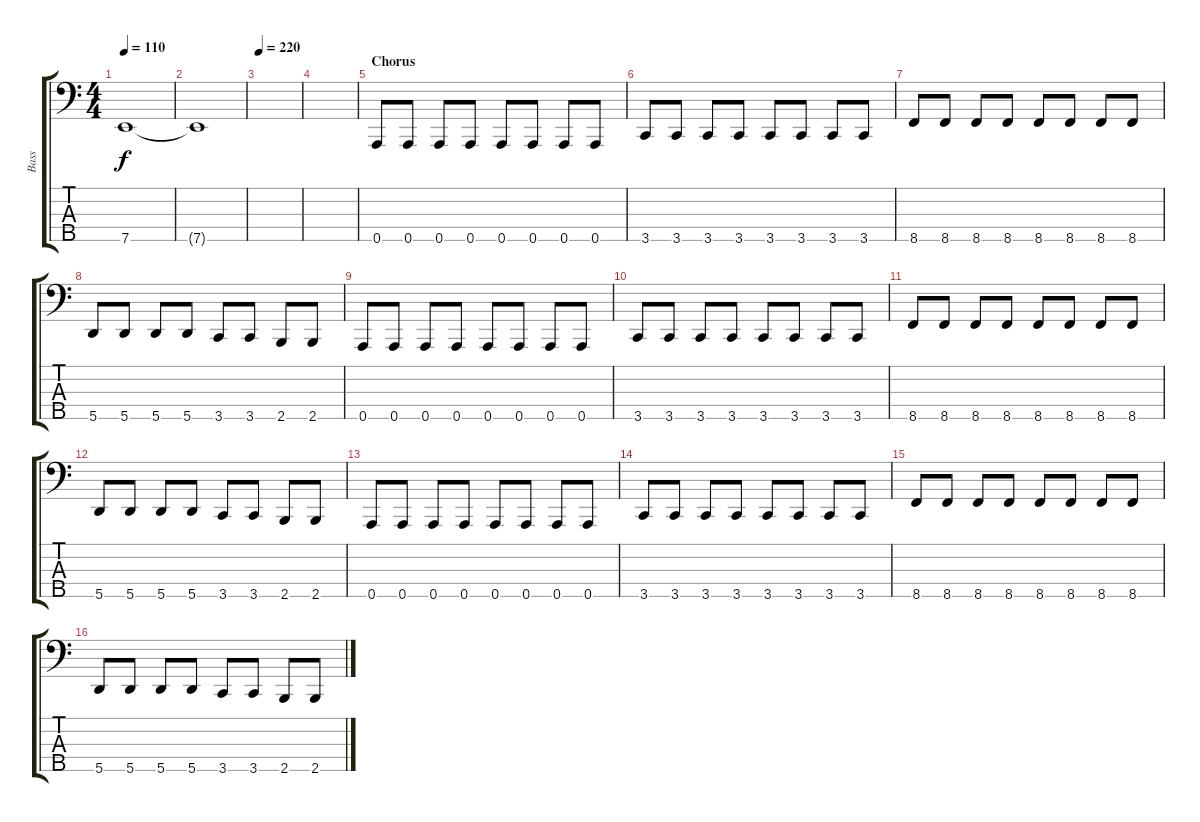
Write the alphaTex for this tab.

\track ("Bass" "Bass") {instrument slapbass1}
\staff {score tabs}
\tuning (F2 C2 G1 D1 A0) {hide}
\ts (4 4)
\tempo 110
\clef f4
\ks c
7.5.1{dy f} |
7.5{t}.1 |
\tempo 220
|
|
\section ("" "Chorus")
0.5.8{instrument slapbass1} 0.5.8 0.5.8 0.5.8 0.5.8 0.5.8 0.5.8 0.5.8 |
3.5.8 3.5.8 3.5.8 3.5.8 3.5.8 3.5.8 3.5.8 3.5.8 |
8.5.8 8.5.8 8.5.8 8.5.8 8.5.8 8.5.8 8.5.8 8.5.8 |
5.5.8 5.5.8 5.5.8 5.5.8 3.5.8 3.5.8 2.5.8 2.5.8 |
0.5.8 0.5.8 0.5.8 0.5.8 0.5.8 0.5.8 0.5.8 0.5.8 |
3.5.8 3.5.8 3.5.8 3.5.8 3.5.8 3.5.8 3.5.8 3.5.8 |
8.5.8 8.5.8 8.5.8 8.5.8 8.5.8 8.5.8 8.5.8 8.5.8 |
5.5.8 5.5.8 5.5.8 5.5.8 3.5.8 3.5.8 2.5.8 2.5.8 |
0.5.8 0.5.8 0.5.8 0.5.8 0.5.8 0.5.8 0.5.8 0.5.8 |
3.5.8 3.5.8 3.5.8 3.5.8 3.5.8 3.5.8 3.5.8 3.5.8 |
8.5.8 8.5.8 8.5.8 8.5.8 8.5.8 8.5.8 8.5.8 8.5.8 |
5.5.8 5.5.8 5.5.8 5.5.8 3.5.8 3.5.8 2.5.8 2.5.8
